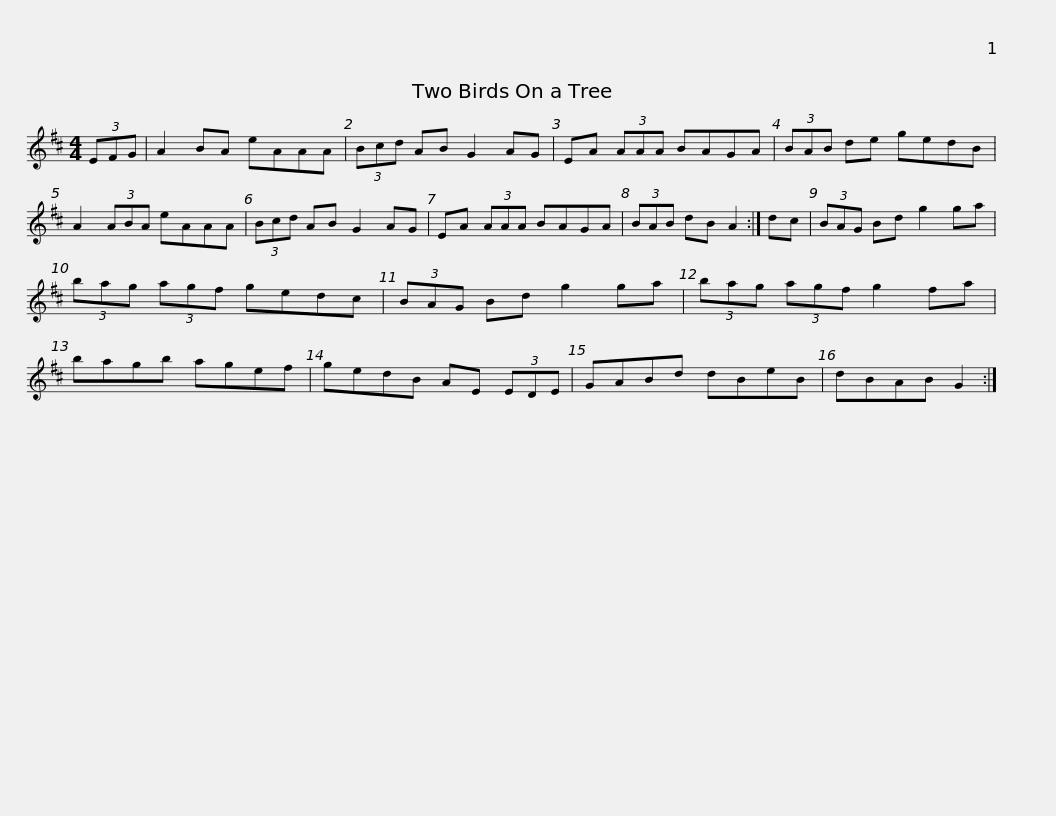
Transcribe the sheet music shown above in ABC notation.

X:1
L:1/8
M:4/4
I:linebreak $
K:D
V:1 treble
V:1
 (3EFG | A2 BA eAAA | (3Bcd AB G2 AG | EA (3AAA BAGA | (3BAB de gedB | %5
 A2 (3ABA eAAA |$ (3Bcd AB G2 AG | EA (3AAA BAGA | (3BAB dB A2 :| dc | %10
 (3BAG Bd g2 ga | (3bag (3agf gedc |$ (3BAG Bd g2 ga | (3bag (3agf g2 fa | bagb agef | %15
 gedB AE (3EDE | GABd dBeB |$ dBAB G2 :| %18
